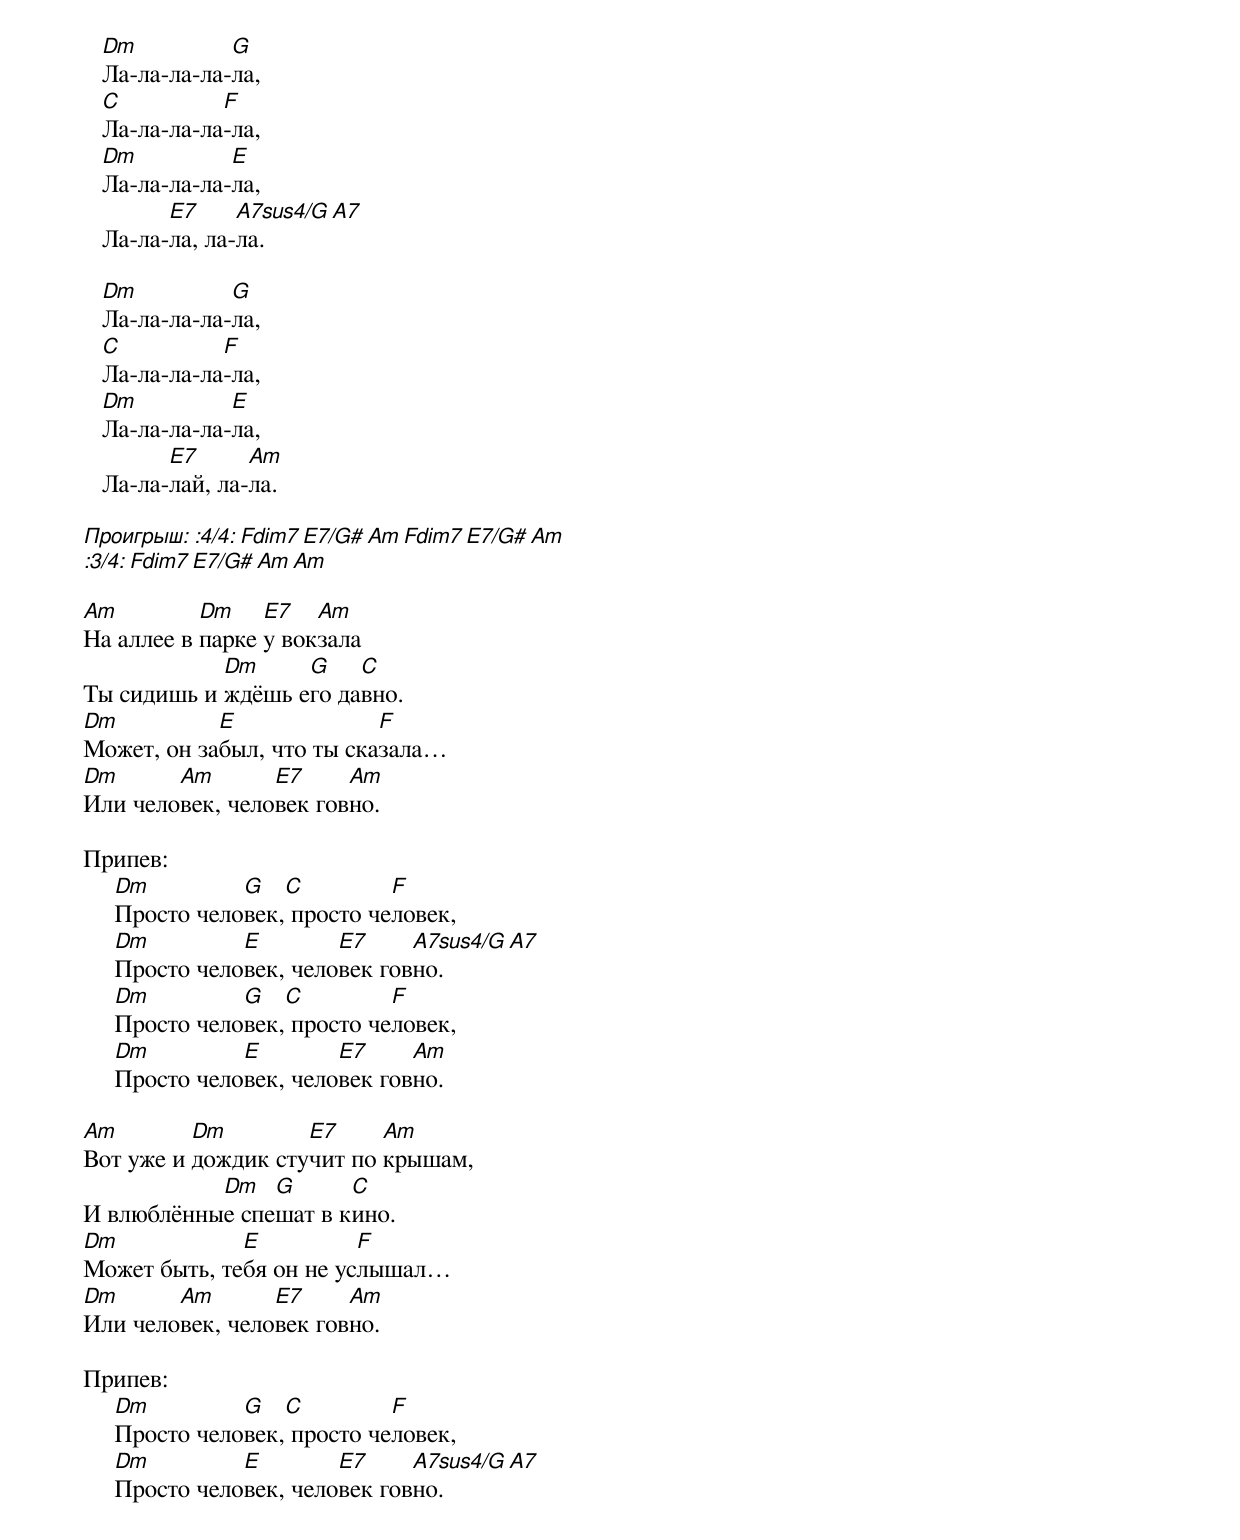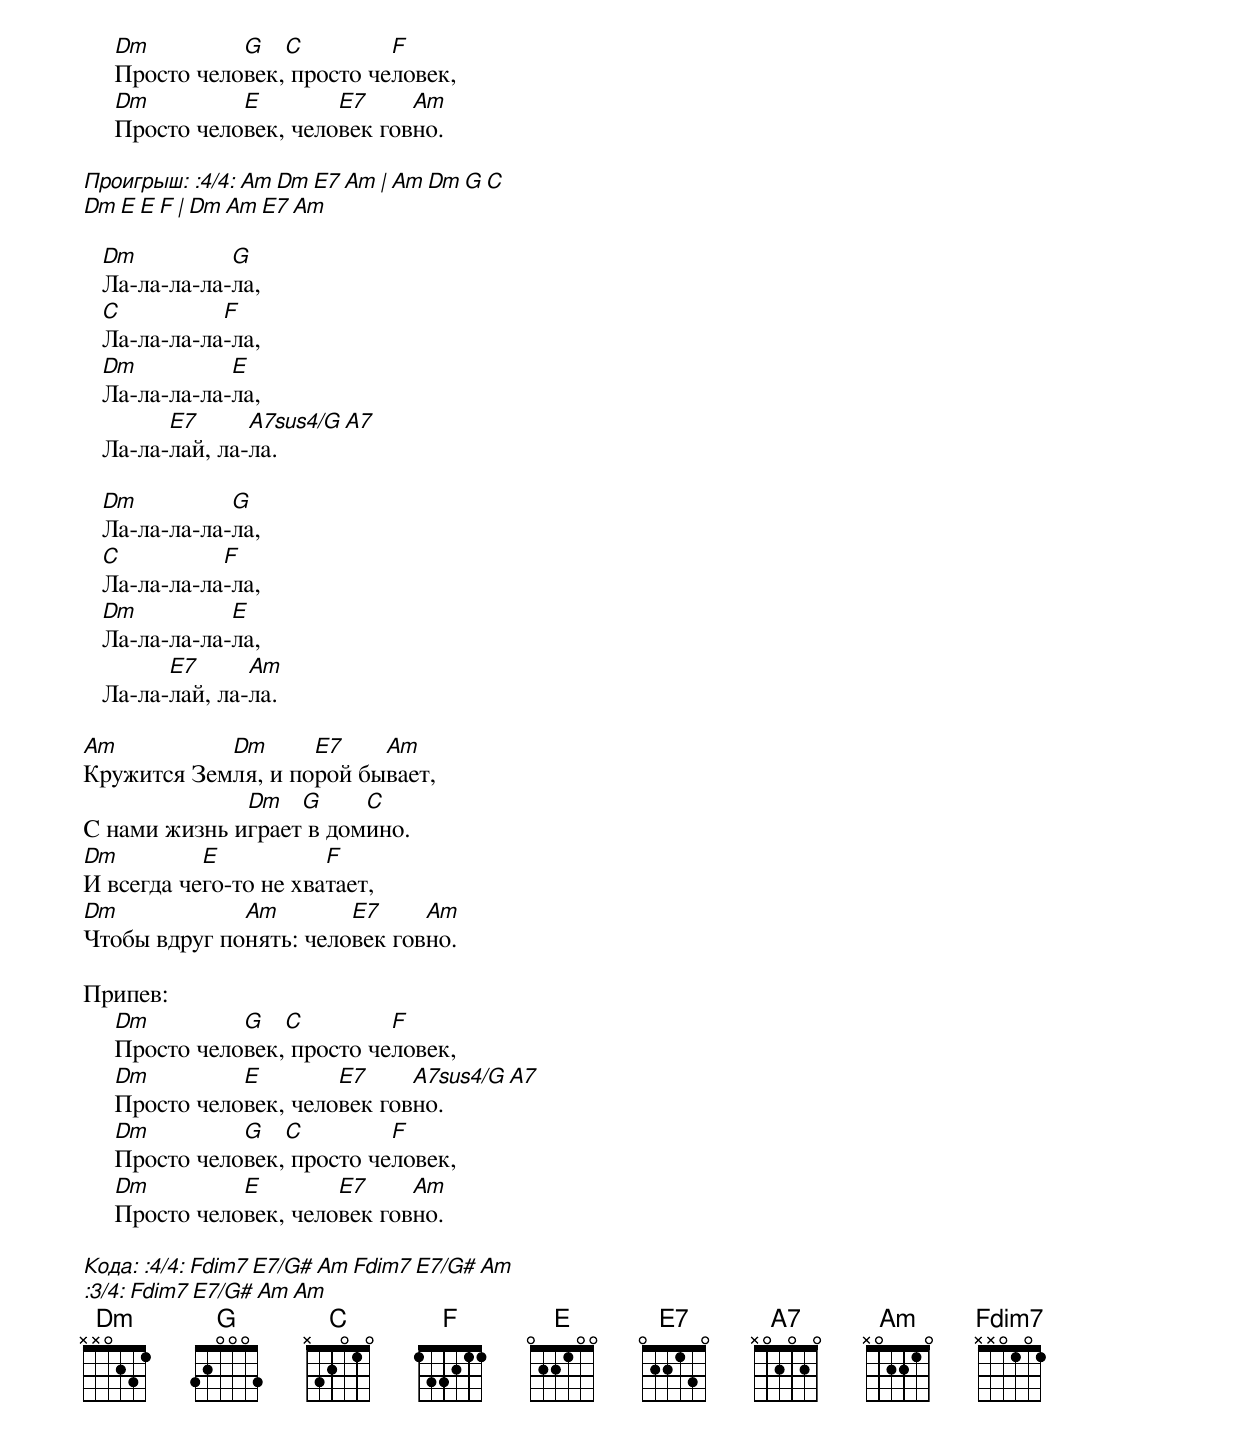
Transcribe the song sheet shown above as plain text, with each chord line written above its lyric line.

   Dm          G
   Ла-ла-ла-ла-ла,
   C          F
   Ла-ла-ла-ла-ла,
   Dm          E
   Ла-ла-ла-ла-ла,
         E7     A7sus4/G A7
   Ла-ла-ла, ла-ла.

   Dm          G
   Ла-ла-ла-ла-ла,
   C          F
   Ла-ла-ла-ла-ла,
   Dm          E
   Ла-ла-ла-ла-ла,
         E7      Am
   Ла-ла-лай, ла-ла.

Проигрыш: :4/4: Fdim7 E7/G# Am Fdim7 E7/G# Am
          :3/4: Fdim7 E7/G# Am Am

Am         Dm    E7   Am
На аллее в парке у вокзала
            Dm     G    C
Ты сидишь и ждёшь его давно.
Dm          E              F
Может, он забыл, что ты сказала…
Dm      Am       E7     Am
Или человек, человек говно.

Припев:
     Dm         G   C         F
     Просто человек, просто человек,
     Dm         E        E7     A7sus4/G A7
     Просто человек, человек говно.
     Dm         G   C         F
     Просто человек, просто человек,
     Dm         E        E7     Am
     Просто человек, человек говно.

Am        Dm        E7     Am
Вот уже и дождик стучит по крышам,
           Dm   G      C
И влюблённые спешат в кино.
Dm            E          F
Может быть, тебя он не услышал…
Dm      Am       E7     Am
Или человек, человек говно.

Припев:
     Dm         G   C         F
     Просто человек, просто человек,
     Dm         E        E7     A7sus4/G A7
     Просто человек, человек говно.
     Dm         G   C         F
     Просто человек, просто человек,
     Dm         E        E7     Am
     Просто человек, человек говно.

Проигрыш: :4/4: Am Dm E7 Am | Am Dm G C
          Dm E E F | Dm Am E7 Am

   Dm          G
   Ла-ла-ла-ла-ла,
   C          F
   Ла-ла-ла-ла-ла,
   Dm          E
   Ла-ла-ла-ла-ла,
         E7      A7sus4/G A7
   Ла-ла-лай, ла-ла.

   Dm          G
   Ла-ла-ла-ла-ла,
   C          F
   Ла-ла-ла-ла-ла,
   Dm          E
   Ла-ла-ла-ла-ла,
         E7      Am
   Ла-ла-лай, ла-ла.

Am          Dm      E7    Am
Кружится Земля, и порой бывает,
              Dm   G     C
С нами жизнь играет в домино.
Dm         E           F
И всегда чего-то не хватает,
Dm            Am        E7     Am
Чтобы вдруг понять: человек говно.

Припев:
     Dm         G   C         F
     Просто человек, просто человек,
     Dm         E        E7     A7sus4/G A7
     Просто человек, человек говно.
     Dm         G   C         F
     Просто человек, просто человек,
     Dm         E        E7     Am
     Просто человек, человек говно.

Кода: :4/4: Fdim7 E7/G# Am Fdim7 E7/G# Am
      :3/4: Fdim7 E7/G# Am Am
